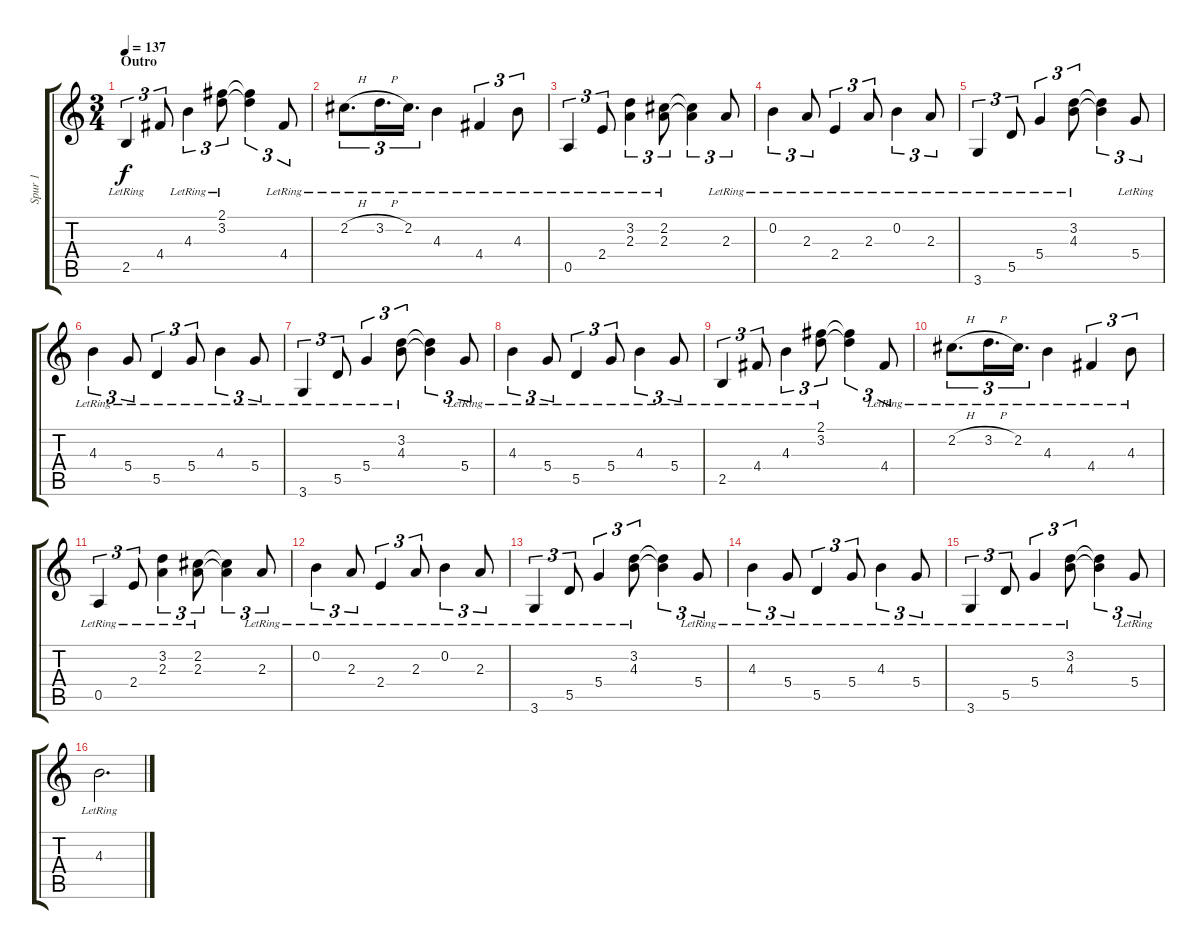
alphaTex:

\track ("Spur 1" "Spur 1") {instrument acousticguitarsteel}
\staff {score tabs}
\tuning (E4 B3 G3 D3 A2 E2) {hide}
\ts (3 4)
\section ("" "Outro")
\tempo 137
\clef g2
\ks c
2.5{lr}.4{tu (3 2) dy f} 4.4.8{tu (3 2)} 4.3{lr}.4{tu (3 2)} (2.1{lr} 3.2{lr}).8{tu (3 2)} (2.1{t} 3.2{t}).4{tu (3 2)} 4.4{lr}.8{tu (3 2)} |
2.2{h lr}.8{d tu (3 2)} 3.2{h lr}.16{d tu (3 2)} 2.2{lr}.16{d tu (3 2)} 4.3{lr}.4 4.4{lr}.4{tu (3 2)} 4.3{lr}.8{tu (3 2)} |
0.5{lr}.4{tu (3 2)} 2.4{lr}.8{tu (3 2)} (3.2{lr} 2.3{lr}).4{tu (3 2)} (2.2{lr} 2.3{lr}).8{tu (3 2)} (2.2{t} 2.3{t}).4{tu (3 2)} 2.3{lr}.8{tu (3 2)} |
0.2{lr}.4{tu (3 2)} 2.3{lr}.8{tu (3 2)} 2.4{lr}.4{tu (3 2)} 2.3{lr}.8{tu (3 2)} 0.2{lr}.4{tu (3 2)} 2.3{lr}.8{tu (3 2)} |
3.6{lr}.4{tu (3 2)} 5.5{lr}.8{tu (3 2)} 5.4{lr}.4{tu (3 2)} (3.2{lr} 4.3{lr}).8{tu (3 2)} (3.2{t} 4.3{t}).4{tu (3 2)} 5.4{lr}.8{tu (3 2)} |
4.3{lr}.4{tu (3 2)} 5.4{lr}.8{tu (3 2)} 5.5{lr}.4{tu (3 2)} 5.4{lr}.8{tu (3 2)} 4.3{lr}.4{tu (3 2)} 5.4{lr}.8{tu (3 2)} |
3.6{lr}.4{tu (3 2)} 5.5{lr}.8{tu (3 2)} 5.4{lr}.4{tu (3 2)} (3.2{lr} 4.3{lr}).8{tu (3 2)} (3.2{t} 4.3{t}).4{tu (3 2)} 5.4{lr}.8{tu (3 2)} |
4.3{lr}.4{tu (3 2)} 5.4{lr}.8{tu (3 2)} 5.5{lr}.4{tu (3 2)} 5.4{lr}.8{tu (3 2)} 4.3{lr}.4{tu (3 2)} 5.4{lr}.8{tu (3 2)} |
2.5{lr}.4{tu (3 2)} 4.4{lr}.8{tu (3 2)} 4.3{lr}.4{tu (3 2)} (2.1{lr} 3.2{lr}).8{tu (3 2)} (2.1{t} 3.2{t}).4{tu (3 2)} 4.4{lr}.8{tu (3 2)} |
2.2{h lr}.8{d tu (3 2)} 3.2{h lr}.16{d tu (3 2)} 2.2{lr}.16{d tu (3 2)} 4.3{lr}.4 4.4{lr}.4{tu (3 2)} 4.3{lr}.8{tu (3 2)} |
0.5{lr}.4{tu (3 2)} 2.4{lr}.8{tu (3 2)} (3.2{lr} 2.3{lr}).4{tu (3 2)} (2.2{lr} 2.3{lr}).8{tu (3 2)} (2.2{t} 2.3{t}).4{tu (3 2)} 2.3{lr}.8{tu (3 2)} |
0.2{lr}.4{tu (3 2)} 2.3{lr}.8{tu (3 2)} 2.4{lr}.4{tu (3 2)} 2.3{lr}.8{tu (3 2)} 0.2{lr}.4{tu (3 2)} 2.3{lr}.8{tu (3 2)} |
3.6{lr}.4{tu (3 2)} 5.5{lr}.8{tu (3 2)} 5.4{lr}.4{tu (3 2)} (3.2{lr} 4.3{lr}).8{tu (3 2)} (3.2{t} 4.3{t}).4{tu (3 2)} 5.4{lr}.8{tu (3 2)} |
4.3{lr}.4{tu (3 2)} 5.4{lr}.8{tu (3 2)} 5.5{lr}.4{tu (3 2)} 5.4{lr}.8{tu (3 2)} 4.3{lr}.4{tu (3 2)} 5.4{lr}.8{tu (3 2)} |
3.6{lr}.4{tu (3 2)} 5.5{lr}.8{tu (3 2)} 5.4{lr}.4{tu (3 2)} (3.2{lr} 4.3{lr}).8{tu (3 2)} (3.2{t} 4.3{t}).4{tu (3 2)} 5.4{lr}.8{tu (3 2)} |
4.3{lr}.2{d}
